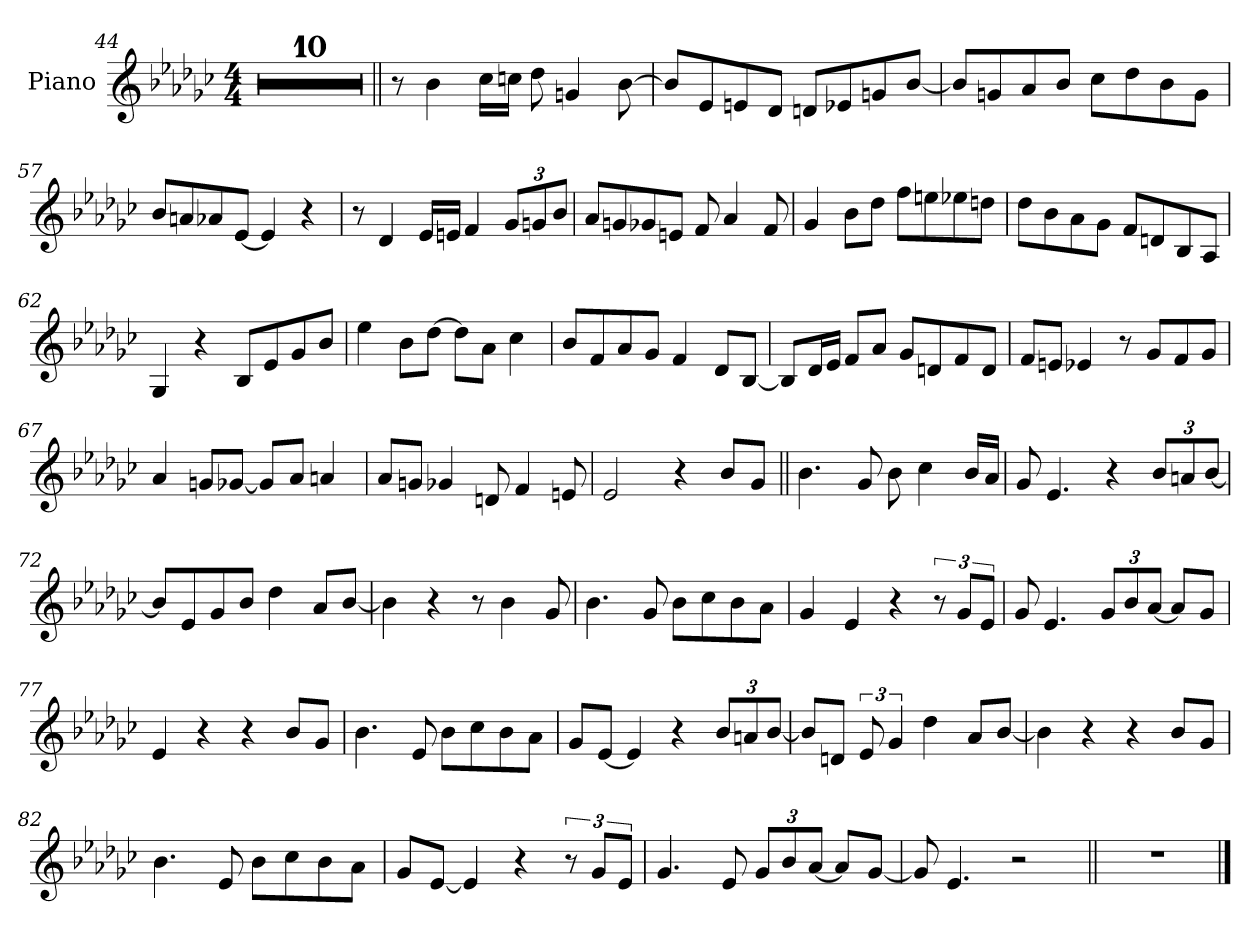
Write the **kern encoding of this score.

**kern
*part1
*staff1
*I"Piano
*I'Pno.
*clefG2
*k[b-e-a-d-g-c-]
*M4/4
=44
1r
=45
1r
=46
1r
=47
1r
=48
1r
=49
1r
=50
1r
=51
1r
=52
1r
=53
1r
=54||
8r
4b-
16cc-LL
16ccnJJ
8dd-
4gn
[8b-
=55
8b-L]
8e-
8en
8d-J
8dnL
8e-X
8gn
[8b-J
=56
8b-L]
8gn
8a-
8b-J
8cc-L
8dd-
8b-
8gJ
=57
8b-L
8an
8a-X
[8e-J
4e-]
4r
=58
8r
4d-
16e-LL
16enJJ
4f
*Xbrackettup
12g-L
12gn
12b-J
=59
8a-L
8gn
8g-X
8enJ
8f
4a-
8f
=60
4g-
8b-L
8dd-J
8ffL
8een
8ee-X
8ddnJ
=61
8dd-L
8b-
8a-
8g-J
8fL
8dn
8B-
8A-J
=62
4G-
4r
8B-L
8e-
8g-
8b-J
=63
4ee-
8b-L
[8dd-J
8dd-L]
8a-J
4cc-
=64
8b-L
8f
8a-
8g-J
4f
8d-L
[8B-J
=65
8B-L]
16d-L
16e-JJ
8fL
8a-J
8g-L
8dn
8f
8dJ
=66
8fL
8enJ
4e-X
8r
8g-L
8f
8g-J
=67
4a-
8gnL
[8g-XJ
8g-L]
8a-J
4an
=68
8a-L
8gnJ
4g-X
8dn
4f
8en
=69
2e-
4r
8b-L
8g-J
=70||
4.b-
8g-
8b-
4cc-
16b-LL
16a-JJ
=71
8g-
4.e-
4r
12b-L
12an
[12b-J
=72
8b-L]
8e-
8g-
8b-J
4dd-
8a-L
[8b-J
=73
4b-]
4r
8r
4b-
8g-
=74
4.b-
8g-
8b-L
8cc-
8b-
8a-J
=75
4g-
4e-
4r
*brackettup
12r
12g-L
12e-J
=76
8g-
4.e-
*Xbrackettup
12g-L
12b-
[12a-J
8a-L]
8g-J
=77
4e-
4r
4r
8b-L
8g-J
=78
4.b-
8e-
8b-L
8cc-
8b-
8a-J
=79
8g-L
[8e-J
4e-]
4r
12b-L
12an
[12b-J
=80
8b-L]
8dnJ
*brackettup
12e-
6g-
4dd-
8a-L
[8b-J
=81
4b-]
4r
4r
8b-L
8g-J
=82
4.b-
8e-
8b-L
8cc-
8b-
8a-J
=83
8g-L
[8e-J
4e-]
4r
12r
12g-L
12e-J
=84
4.g-
8e-
*Xbrackettup
12g-L
12b-
[12a-J
8a-L]
[8g-J
=85
8g-]
4.e-
2r
=86||
1r
==
*-
